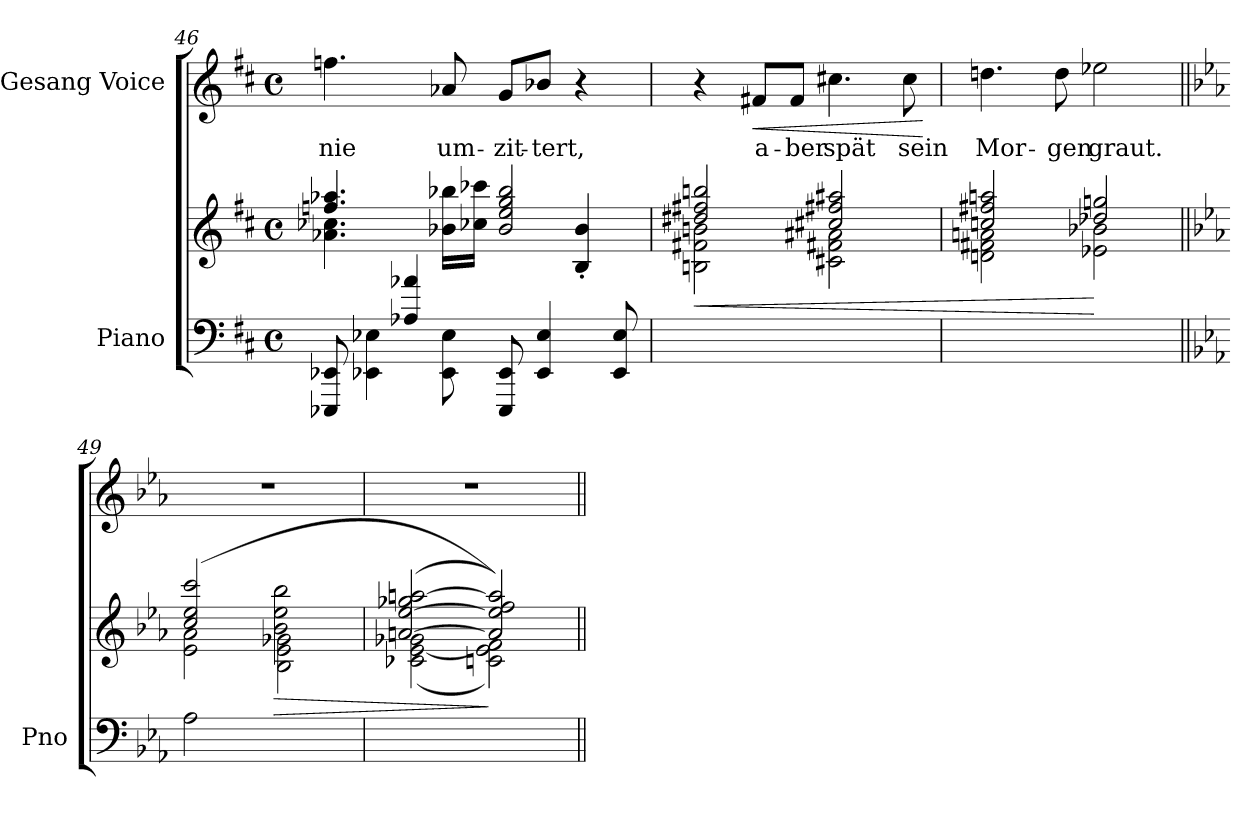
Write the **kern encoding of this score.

**kern	**kern	**dynam	**kern	**text	**dynam
*part2	*part2	*part2	*part1	*part1	*part1
*staff3	*staff2	*staff2/3	*staff1	*staff1	*staff1
*I"Piano	*	*	*I"Gesang Voice	*	*
*I'Pno	*	*	*	*	*
!!LO:LB:g=z
*clefF4	*clefG2	*	*clefG2	*	*
*k[f#c#]	*k[f#c#]	*	*k[f#c#]	*	*
*M4/4	*M4/4	*	*M4/4	*	*
*met(c)	*met(c)	*	*met(c)	*	*
=46	=46	=46	=46	=46	=46
*^	*^	*	*	*	*
!	!	!	!	!	!	!LO:LY:b	!
4ryy	8EEE-X/ 8EE-X/	4.ffn/ 4.aa-X/	4.a-X\ 4.cc-X\	.	4.ffn\	nie	.
.	4EE-X\ 4E-X\	.	.	.	.	.	.
4A-X/ 4a-X/	.	.	.	.	.	.	.
!	!	!	!	!	!	!LO:LY:b	!
.	8EE-\ 8E-\	16b-X\ 16bb-X\LL	4.ryy	.	8a-X/	um-	.
.	.	16cc-X\ 16ccc-X\JJ	.	.	.	.	.
!	!	!	!	!	!	!LO:LY:b	!
2ryy	8EEE-/ 8EE-/	2b-/ 2ee/ 2gg/ 2bb-/	.	.	8g/L	-zit-	.
!	!	!	!	!	!	!LO:LY:b	!
.	4EE-/ 4E-/	.	.	.	8b-X/J	-tert,	.
.	.	.	4B/'< 4b-/'<	.	4r	.	.
.	8EE-/ 8E-/	.	.	.	.	.	.
=47	=47	=47	=47	=47	=47	=47	=47
!	!	!	!	!LO:HP:b	!	!	!
*v	*v	*	*	*	*	*	*
1ryy	2dd#X/ 2ff#X/ 2bbn/	2Bn\ 2f#X\ 2bn\	<	4r	.	.
!	!	!	!	!	!LO:LY:b	!LO:HP:b
.	.	.	.	8f#X/L	a-	<
!	!	!	!	!	!LO:LY:b	!
.	.	.	.	8f#/J	-ber	.
!	!	!	!	!	!LO:LY:b	!
.	2cc#X/ 2ff#X/ 2aa#X/	2c#X\ 2f#X\ 2a#X\	.	4.cc#X\	spät	.
!	!	!	!	!	!LO:LY:b	!
.	.	.	.	8cc#\	sein	.
*	*v	*v	*	*	*	*
.	.	.	.	.	[
=48	=48	=48	=48	=48	=48
*	*^	*	*	*	*
!	!	!	!	!	!LO:LY:b	!
1ryy	2ccn/ 2ff#X/ 2aan/	2dn\ 2f#X\ 2an\	.	4.ddn\	Mor-	.
!	!	!	!	!	!LO:LY:b	!
.	.	.	.	8dd\	-gen	.
!	!	!	!	!	!LO:LY:b	!
.	2dd-X/ 2ggn/	2e-X\ 2b-X\	[	2ee-X\	graut.	.
*	*v	*v	*	*	*	*
!!LO:LB:g=z
=49||	=49||	=49||	=49||	=49||	=49||
*k[b-e-a-]	*k[b-e-a-]	*	*k[b-e-a-]	*	*
*	*^	*	*	*	*
*	*	*^	*	*	*	*
2A-\	(2cc/ 2ee-/ 2ccc/	2e-\ 2a-\	2ryy	.	1r	.	.
!	!	!	!	!LO:HP:b	!	!	!
2ryy	2b-\ 2ee-\ 2bb-\	2ryy	2B-\ 2e-\ 2g-X\	>	.	.	.
*	*	*v	*v	*	*	*	*
=50	=50	=50	=50	=50	=50	=50
1ryy	([>2an/ [>2ee-/ 2gg-X/ [2aan/	(2c-X\ [<2e-\ 2g-X\	.	1r	.	.
.	2a/] 2ee-/] 2ff/ 2aa/]))	2cn\ 2e-\] 2f\)	]	.	.	.
*	*v	*v	*	*	*	*
=||	=||	=||	=||	=||	=||
*-	*-	*-	*-	*-	*-
